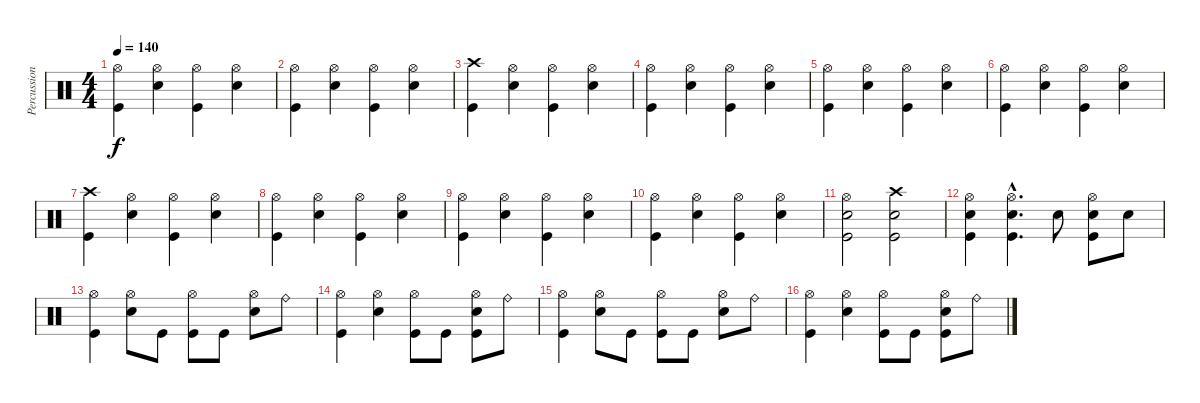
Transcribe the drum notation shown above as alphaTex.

\track ("Percussion" "Percussion") {instrument percussion}
\staff {score}
\articulation defaults
\ts (4 4)
\tempo 140
\clef neutral
\ks c
("Hi-Hat (open)" "Kick (hit)").4{dy f} ("Hi-Hat (open)" "Snare (hit) 2").4 ("Hi-Hat (open)" "Kick (hit)").4 ("Hi-Hat (open)" "Snare (hit) 2").4 |
("Hi-Hat (open)" "Kick (hit)").4 ("Hi-Hat (open)" "Snare (hit) 2").4 ("Hi-Hat (open)" "Kick (hit)").4 ("Hi-Hat (open)" "Snare (hit) 2").4 |
("Crash high (hit)" "Kick (hit)").4 ("Hi-Hat (open)" "Snare (hit) 2").4 ("Hi-Hat (open)" "Kick (hit)").4 ("Hi-Hat (open)" "Snare (hit) 2").4 |
("Hi-Hat (open)" "Kick (hit)").4 ("Hi-Hat (open)" "Snare (hit) 2").4 ("Hi-Hat (open)" "Kick (hit)").4 ("Hi-Hat (open)" "Snare (hit) 2").4 |
("Hi-Hat (open)" "Kick (hit)").4 ("Hi-Hat (open)" "Snare (hit) 2").4 ("Hi-Hat (open)" "Kick (hit)").4 ("Hi-Hat (open)" "Snare (hit) 2").4 |
("Hi-Hat (open)" "Kick (hit)").4 ("Hi-Hat (open)" "Snare (hit) 2").4 ("Hi-Hat (open)" "Kick (hit)").4 ("Hi-Hat (open)" "Snare (hit) 2").4 |
("Crash high (hit)" "Kick (hit)").4 ("Hi-Hat (open)" "Snare (hit) 2").4 ("Hi-Hat (open)" "Kick (hit)").4 ("Hi-Hat (open)" "Snare (hit) 2").4 |
("Hi-Hat (open)" "Kick (hit)").4 ("Hi-Hat (open)" "Snare (hit) 2").4 ("Hi-Hat (open)" "Kick (hit)").4 ("Hi-Hat (open)" "Snare (hit) 2").4 |
("Hi-Hat (open)" "Kick (hit)").4 ("Hi-Hat (open)" "Snare (hit) 2").4 ("Hi-Hat (open)" "Kick (hit)").4 ("Hi-Hat (open)" "Snare (hit) 2").4 |
("Hi-Hat (open)" "Kick (hit)").4 ("Hi-Hat (open)" "Snare (hit) 2").4 ("Hi-Hat (open)" "Kick (hit)").4 ("Hi-Hat (open)" "Snare (hit) 2").4 |
("Hi-Hat (open)" "Snare (hit) 2" "Kick (hit)").2 ("Crash high (hit)" "Snare (hit) 2" "Kick (hit)").2 |
("Hi-Hat (open)" "Snare (hit) 2" "Kick (hit)").4 ("Hi-Hat (open)"{hac} "Snare (hit) 2"{hac} "Kick (hit)"{hac}).4{d} "Snare (hit) 2".8 ("Hi-Hat (open)" "Snare (hit) 2" "Kick (hit)").8 "Snare (hit) 2".8 |
("Hi-Hat (open)" "Kick (hit)").4 ("Hi-Hat (open)" "Snare (hit) 2").8 "Kick (hit)".8 ("Hi-Hat (open)" "Kick (hit)").8 "Kick (hit)".8 ("Hi-Hat (open)" "Snare (hit) 2").8 "Ride (bell)".8 |
("Hi-Hat (open)" "Kick (hit)").4 ("Hi-Hat (open)" "Snare (hit) 2").4 ("Hi-Hat (open)" "Kick (hit)").8 "Kick (hit)".8 ("Hi-Hat (open)" "Snare (hit) 2" "Kick (hit)").8 "Ride (bell)".8 |
("Hi-Hat (open)" "Kick (hit)").4 ("Hi-Hat (open)" "Snare (hit) 2").8 "Kick (hit)".8 ("Hi-Hat (open)" "Kick (hit)").8 "Kick (hit)".8 ("Hi-Hat (open)" "Snare (hit) 2").8 "Ride (bell)".8 |
("Hi-Hat (open)" "Kick (hit)").4 ("Hi-Hat (open)" "Snare (hit) 2").4 ("Hi-Hat (open)" "Kick (hit)").8 "Kick (hit)".8 ("Hi-Hat (open)" "Snare (hit) 2" "Kick (hit)").8 "Ride (bell)".8
